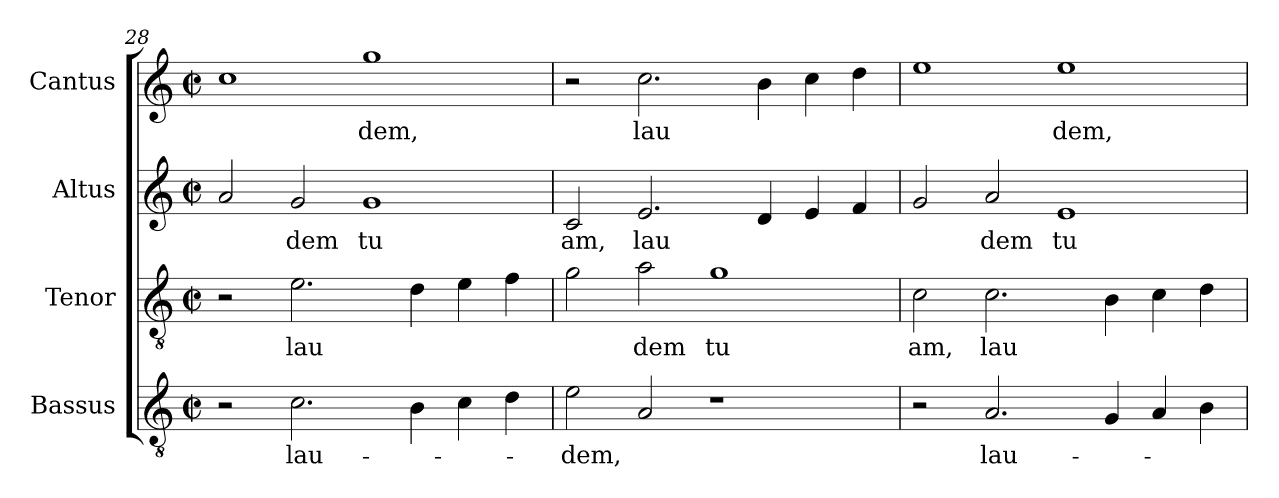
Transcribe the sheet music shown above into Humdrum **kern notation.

**kern	**text	**kern	**text	**kern	**text	**kern	**text
*part4	*part4	*part3	*part3	*part2	*part2	*part1	*part1
*staff4	*staff4	*staff3	*staff3	*staff2	*staff2	*staff1	*staff1
*I"Bassus	*	*I"Tenor	*	*I"Altus	*	*I"Cantus	*
*clefGv2	*	*clefGv2	*	*clefG2	*	*clefG2	*
*M2/2	*	*M2/2	*	*M2/2	*	*M2/2	*
*met(c|)	*	*met(c|)	*	*met(c|)	*	*met(c|)	*
=28	=28	=28	=28	=28	=28	=28	=28
2r	.	2r	.	2a/	.	1cc	.
!	!LO:LY:b	!	!LO:LY:b	!	!LO:LY:b:cj	!	!
2.c\	lau-	2.e\	lau	2g/	dem	.	.
!	!	!	!	!	!LO:LY:b:cj	!	!LO:LY:b:cj
.	.	.	.	1g	tu	1gg	dem,
4B\	.	4d\	.	.	.	.	.
4c\	.	4e\	.	.	.	.	.
4d\	.	4f\	.	.	.	.	.
=29	=29	=29	=29	=29	=29	=29	=29
!	!LO:LY:b	!	!	!	!LO:LY:b:cj	!	!
2e\	-dem,	2g\	.	2c/	am,	2r	.
!	!	!	!LO:LY:b:cj	!	!LO:LY:b	!	!LO:LY:b
2A/	.	2a\	dem	2.e/	lau	2.cc\	lau
!	!	!	!LO:LY:b:cj	!	!	!	!
1r	.	1g	tu	.	.	.	.
.	.	.	.	4d/	.	4b\	.
.	.	.	.	4e/	.	4cc\	.
.	.	.	.	4f/	.	4dd\	.
=30	=30	=30	=30	=30	=30	=30	=30
!	!	!	!LO:LY:b:cj	!	!	!	!
2r	.	2c\	am,	2g/	.	1ee	.
!	!LO:LY:b	!	!LO:LY:b	!	!LO:LY:b:cj	!	!
2.A/	lau-	2.c\	lau	2a/	dem	.	.
!	!	!	!	!	!LO:LY:b:cj	!	!LO:LY:b:cj
.	.	.	.	1e	tu	1ee	dem,
4G/	.	4B\	.	.	.	.	.
4A/	.	4c\	.	.	.	.	.
4B\	.	4d\	.	.	.	.	.
=	=	=	=	=	=	=	=
*-	*-	*-	*-	*-	*-	*-	*-
